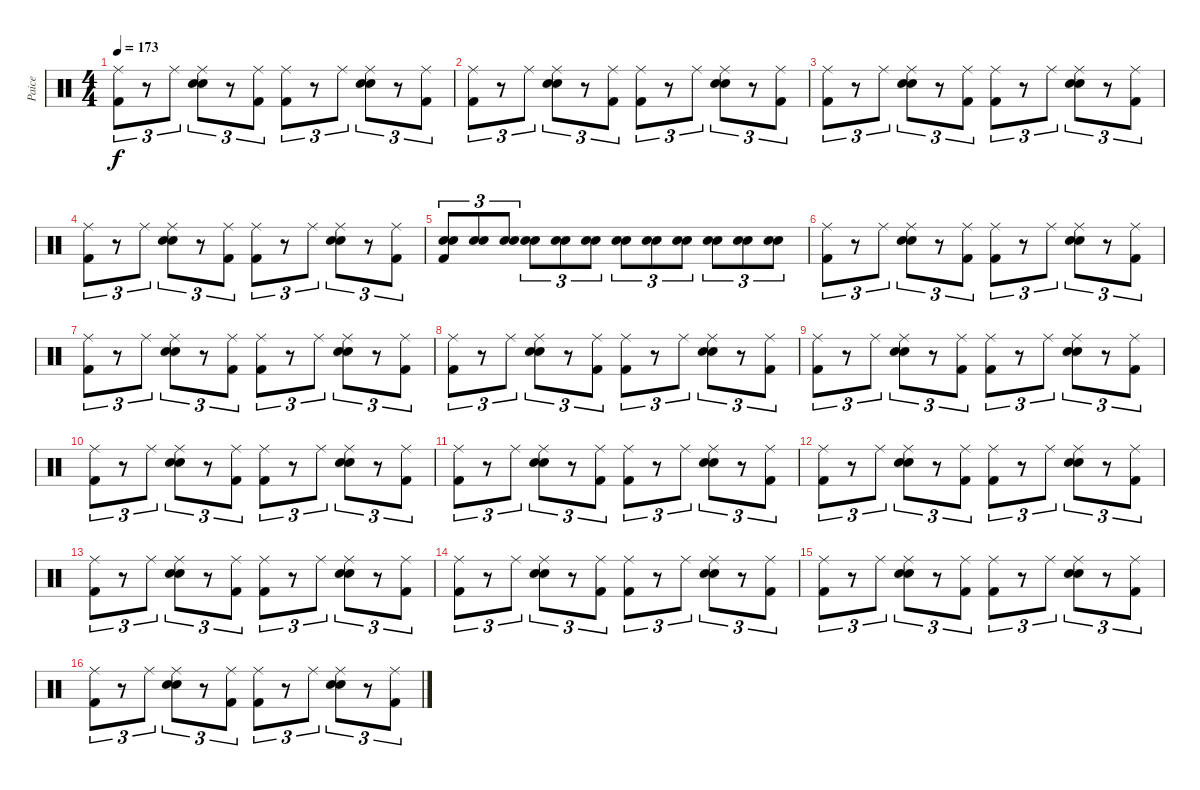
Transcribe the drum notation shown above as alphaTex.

\track ("Paice" "Paice") {instrument percussion}
\staff {score}
\articulation defaults
\ts (4 4)
\tempo 173
\clef neutral
\ks c
("Ride (middle)" "Kick (hit) 2").8{tu (3 2) dy f} r.8{tu (3 2)} "Ride (middle)".8{tu (3 2)} ("Ride (middle)" "Electric Snare (hit)" "Electric Snare (hit)").8{tu (3 2)} r.8{tu (3 2)} ("Ride (middle)" "Kick (hit) 2").8{tu (3 2)} ("Ride (middle)" "Kick (hit) 2").8{tu (3 2)} r.8{tu (3 2)} "Ride (middle)".8{tu (3 2)} ("Ride (middle)" "Electric Snare (hit)" "Electric Snare (hit)").8{tu (3 2)} r.8{tu (3 2)} ("Ride (middle)" "Kick (hit) 2").8{tu (3 2)} |
("Ride (middle)" "Kick (hit) 2").8{tu (3 2)} r.8{tu (3 2)} "Ride (middle)".8{tu (3 2)} ("Ride (middle)" "Electric Snare (hit)" "Electric Snare (hit)").8{tu (3 2)} r.8{tu (3 2)} ("Ride (middle)" "Kick (hit) 2").8{tu (3 2)} ("Ride (middle)" "Kick (hit) 2").8{tu (3 2)} r.8{tu (3 2)} "Ride (middle)".8{tu (3 2)} ("Ride (middle)" "Electric Snare (hit)" "Electric Snare (hit)").8{tu (3 2)} r.8{tu (3 2)} ("Ride (middle)" "Kick (hit) 2").8{tu (3 2)} |
("Ride (middle)" "Kick (hit) 2").8{tu (3 2)} r.8{tu (3 2)} "Ride (middle)".8{tu (3 2)} ("Ride (middle)" "Electric Snare (hit)" "Electric Snare (hit)").8{tu (3 2)} r.8{tu (3 2)} ("Ride (middle)" "Kick (hit) 2").8{tu (3 2)} ("Ride (middle)" "Kick (hit) 2").8{tu (3 2)} r.8{tu (3 2)} "Ride (middle)".8{tu (3 2)} ("Ride (middle)" "Electric Snare (hit)" "Electric Snare (hit)").8{tu (3 2)} r.8{tu (3 2)} ("Ride (middle)" "Kick (hit) 2").8{tu (3 2)} |
("Ride (middle)" "Kick (hit) 2").8{tu (3 2)} r.8{tu (3 2)} "Ride (middle)".8{tu (3 2)} ("Ride (middle)" "Electric Snare (hit)" "Electric Snare (hit)").8{tu (3 2)} r.8{tu (3 2)} ("Ride (middle)" "Kick (hit) 2").8{tu (3 2)} ("Ride (middle)" "Kick (hit) 2").8{tu (3 2)} r.8{tu (3 2)} "Ride (middle)".8{tu (3 2)} ("Ride (middle)" "Electric Snare (hit)" "Electric Snare (hit)").8{tu (3 2)} r.8{tu (3 2)} ("Ride (middle)" "Kick (hit) 2").8{tu (3 2)} |
("Electric Snare (hit)" "Electric Snare (hit)" "Kick (hit) 2").8{tu (3 2)} ("Electric Snare (hit)" "Electric Snare (hit)").8{tu (3 2)} ("Electric Snare (hit)" "Electric Snare (hit)").8{tu (3 2)} ("Electric Snare (hit)" "Electric Snare (hit)").8{tu (3 2)} ("Electric Snare (hit)" "Electric Snare (hit)").8{tu (3 2)} ("Electric Snare (hit)" "Electric Snare (hit)").8{tu (3 2)} ("Electric Snare (hit)" "Electric Snare (hit)").8{tu (3 2)} ("Electric Snare (hit)" "Electric Snare (hit)").8{tu (3 2)} ("Electric Snare (hit)" "Electric Snare (hit)").8{tu (3 2)} ("Electric Snare (hit)" "Electric Snare (hit)").8{tu (3 2)} ("Electric Snare (hit)" "Electric Snare (hit)").8{tu (3 2)} ("Electric Snare (hit)" "Electric Snare (hit)").8{tu (3 2)} |
("Ride (middle)" "Kick (hit) 2").8{tu (3 2)} r.8{tu (3 2)} "Ride (middle)".8{tu (3 2)} ("Ride (middle)" "Electric Snare (hit)" "Electric Snare (hit)").8{tu (3 2)} r.8{tu (3 2)} ("Ride (middle)" "Kick (hit) 2").8{tu (3 2)} ("Ride (middle)" "Kick (hit) 2").8{tu (3 2)} r.8{tu (3 2)} "Ride (middle)".8{tu (3 2)} ("Ride (middle)" "Electric Snare (hit)" "Electric Snare (hit)").8{tu (3 2)} r.8{tu (3 2)} ("Ride (middle)" "Kick (hit) 2").8{tu (3 2)} |
("Ride (middle)" "Kick (hit) 2").8{tu (3 2)} r.8{tu (3 2)} "Ride (middle)".8{tu (3 2)} ("Ride (middle)" "Electric Snare (hit)" "Electric Snare (hit)").8{tu (3 2)} r.8{tu (3 2)} ("Ride (middle)" "Kick (hit) 2").8{tu (3 2)} ("Ride (middle)" "Kick (hit) 2").8{tu (3 2)} r.8{tu (3 2)} "Ride (middle)".8{tu (3 2)} ("Ride (middle)" "Electric Snare (hit)" "Electric Snare (hit)").8{tu (3 2)} r.8{tu (3 2)} ("Ride (middle)" "Kick (hit) 2").8{tu (3 2)} |
("Ride (middle)" "Kick (hit) 2").8{tu (3 2)} r.8{tu (3 2)} "Ride (middle)".8{tu (3 2)} ("Ride (middle)" "Electric Snare (hit)" "Electric Snare (hit)").8{tu (3 2)} r.8{tu (3 2)} ("Ride (middle)" "Kick (hit) 2").8{tu (3 2)} ("Ride (middle)" "Kick (hit) 2").8{tu (3 2)} r.8{tu (3 2)} "Ride (middle)".8{tu (3 2)} ("Ride (middle)" "Electric Snare (hit)" "Electric Snare (hit)").8{tu (3 2)} r.8{tu (3 2)} ("Ride (middle)" "Kick (hit) 2").8{tu (3 2)} |
("Ride (middle)" "Kick (hit) 2").8{tu (3 2)} r.8{tu (3 2)} "Ride (middle)".8{tu (3 2)} ("Ride (middle)" "Electric Snare (hit)" "Electric Snare (hit)").8{tu (3 2)} r.8{tu (3 2)} ("Ride (middle)" "Kick (hit) 2").8{tu (3 2)} ("Ride (middle)" "Kick (hit) 2").8{tu (3 2)} r.8{tu (3 2)} "Ride (middle)".8{tu (3 2)} ("Ride (middle)" "Electric Snare (hit)" "Electric Snare (hit)").8{tu (3 2)} r.8{tu (3 2)} ("Ride (middle)" "Kick (hit) 2").8{tu (3 2)} |
("Ride (middle)" "Kick (hit) 2").8{tu (3 2)} r.8{tu (3 2)} "Ride (middle)".8{tu (3 2)} ("Ride (middle)" "Electric Snare (hit)" "Electric Snare (hit)").8{tu (3 2)} r.8{tu (3 2)} ("Ride (middle)" "Kick (hit) 2").8{tu (3 2)} ("Ride (middle)" "Kick (hit) 2").8{tu (3 2)} r.8{tu (3 2)} "Ride (middle)".8{tu (3 2)} ("Ride (middle)" "Electric Snare (hit)" "Electric Snare (hit)").8{tu (3 2)} r.8{tu (3 2)} ("Ride (middle)" "Kick (hit) 2").8{tu (3 2)} |
("Ride (middle)" "Kick (hit) 2").8{tu (3 2)} r.8{tu (3 2)} "Ride (middle)".8{tu (3 2)} ("Ride (middle)" "Electric Snare (hit)" "Electric Snare (hit)").8{tu (3 2)} r.8{tu (3 2)} ("Ride (middle)" "Kick (hit) 2").8{tu (3 2)} ("Ride (middle)" "Kick (hit) 2").8{tu (3 2)} r.8{tu (3 2)} "Ride (middle)".8{tu (3 2)} ("Ride (middle)" "Electric Snare (hit)" "Electric Snare (hit)").8{tu (3 2)} r.8{tu (3 2)} ("Ride (middle)" "Kick (hit) 2").8{tu (3 2)} |
("Ride (middle)" "Kick (hit) 2").8{tu (3 2)} r.8{tu (3 2)} "Ride (middle)".8{tu (3 2)} ("Ride (middle)" "Electric Snare (hit)" "Electric Snare (hit)").8{tu (3 2)} r.8{tu (3 2)} ("Ride (middle)" "Kick (hit) 2").8{tu (3 2)} ("Ride (middle)" "Kick (hit) 2").8{tu (3 2)} r.8{tu (3 2)} "Ride (middle)".8{tu (3 2)} ("Ride (middle)" "Electric Snare (hit)" "Electric Snare (hit)").8{tu (3 2)} r.8{tu (3 2)} ("Ride (middle)" "Kick (hit) 2").8{tu (3 2)} |
("Ride (middle)" "Kick (hit) 2").8{tu (3 2)} r.8{tu (3 2)} "Ride (middle)".8{tu (3 2)} ("Ride (middle)" "Electric Snare (hit)" "Electric Snare (hit)").8{tu (3 2)} r.8{tu (3 2)} ("Ride (middle)" "Kick (hit) 2").8{tu (3 2)} ("Ride (middle)" "Kick (hit) 2").8{tu (3 2)} r.8{tu (3 2)} "Ride (middle)".8{tu (3 2)} ("Ride (middle)" "Electric Snare (hit)" "Electric Snare (hit)").8{tu (3 2)} r.8{tu (3 2)} ("Ride (middle)" "Kick (hit) 2").8{tu (3 2)} |
("Ride (middle)" "Kick (hit) 2").8{tu (3 2)} r.8{tu (3 2)} "Ride (middle)".8{tu (3 2)} ("Ride (middle)" "Electric Snare (hit)" "Electric Snare (hit)").8{tu (3 2)} r.8{tu (3 2)} ("Ride (middle)" "Kick (hit) 2").8{tu (3 2)} ("Ride (middle)" "Kick (hit) 2").8{tu (3 2)} r.8{tu (3 2)} "Ride (middle)".8{tu (3 2)} ("Ride (middle)" "Electric Snare (hit)" "Electric Snare (hit)").8{tu (3 2)} r.8{tu (3 2)} ("Ride (middle)" "Kick (hit) 2").8{tu (3 2)} |
("Ride (middle)" "Kick (hit) 2").8{tu (3 2)} r.8{tu (3 2)} "Ride (middle)".8{tu (3 2)} ("Ride (middle)" "Electric Snare (hit)" "Electric Snare (hit)").8{tu (3 2)} r.8{tu (3 2)} ("Ride (middle)" "Kick (hit) 2").8{tu (3 2)} ("Ride (middle)" "Kick (hit) 2").8{tu (3 2)} r.8{tu (3 2)} "Ride (middle)".8{tu (3 2)} ("Ride (middle)" "Electric Snare (hit)" "Electric Snare (hit)").8{tu (3 2)} r.8{tu (3 2)} ("Ride (middle)" "Kick (hit) 2").8{tu (3 2)} |
("Ride (middle)" "Kick (hit) 2").8{tu (3 2)} r.8{tu (3 2)} "Ride (middle)".8{tu (3 2)} ("Ride (middle)" "Electric Snare (hit)" "Electric Snare (hit)").8{tu (3 2)} r.8{tu (3 2)} ("Ride (middle)" "Kick (hit) 2").8{tu (3 2)} ("Ride (middle)" "Kick (hit) 2").8{tu (3 2)} r.8{tu (3 2)} "Ride (middle)".8{tu (3 2)} ("Ride (middle)" "Electric Snare (hit)" "Electric Snare (hit)").8{tu (3 2)} r.8{tu (3 2)} ("Ride (middle)" "Kick (hit) 2").8{tu (3 2)}
